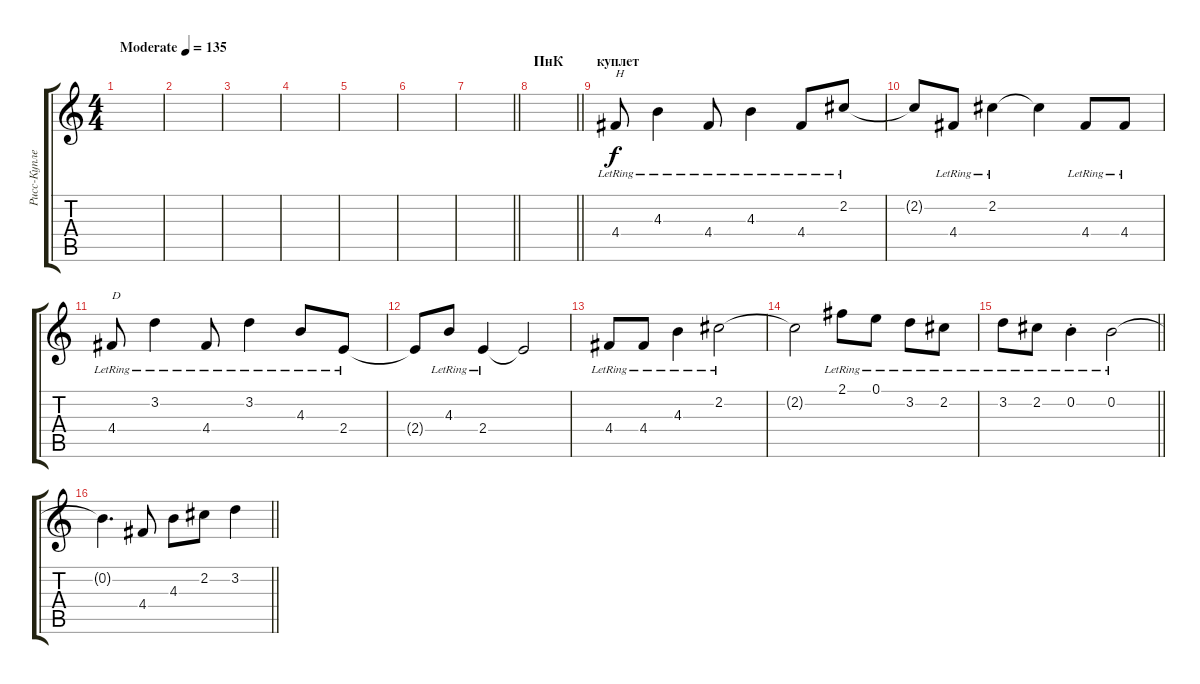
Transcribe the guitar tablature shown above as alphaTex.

\track ("Рисс-Куплеты и ПХ" "Рисс-Купле") {mute instrument electricguitarclean}
\staff {score tabs}
\tuning (E4 B3 G3 D3 A2 E2) {hide}
\ts (4 4)
\tempo (135 "Moderate")
\clef g2
\ks c
|
|
|
|
|
|
\barLineRight lightlight
|
\section ("" "ПнК")
\barLineRight lightlight
|
\section ("" "куплет")
4.4{lr}.8{txt "H"} 4.3{lr}.4 4.4{lr}.8 4.3{lr}.4 4.4{lr}.8 2.2{lr}.8 |
2.2{t}.8 4.4{lr}.8 2.2{lr}.4 2.2{t}.4 4.4{lr}.8 4.4{lr}.8 |
4.4{lr}.8{txt "D"} 3.2{lr}.4 4.4{lr}.8 3.2{lr}.4 4.3{lr}.8 2.4{lr}.8 |
2.4{t}.8 4.3{lr}.8 2.4{lr}.4 2.4{t}.2 |
4.4{lr}.8 4.4{lr}.8 4.3{lr}.4 2.2{lr}.2 |
2.2{t}.2 2.1{lr}.8 0.1{lr}.8 3.2{lr}.8 2.2{lr}.8 |
\barLineRight lightlight
3.2{lr}.8 2.2{lr}.8 0.2{st lr}.4 0.2{lr}.2 |
\barLineRight lightlight
0.2{t}.4{d} 4.4.8 4.3.8 2.2.8 3.2.4
